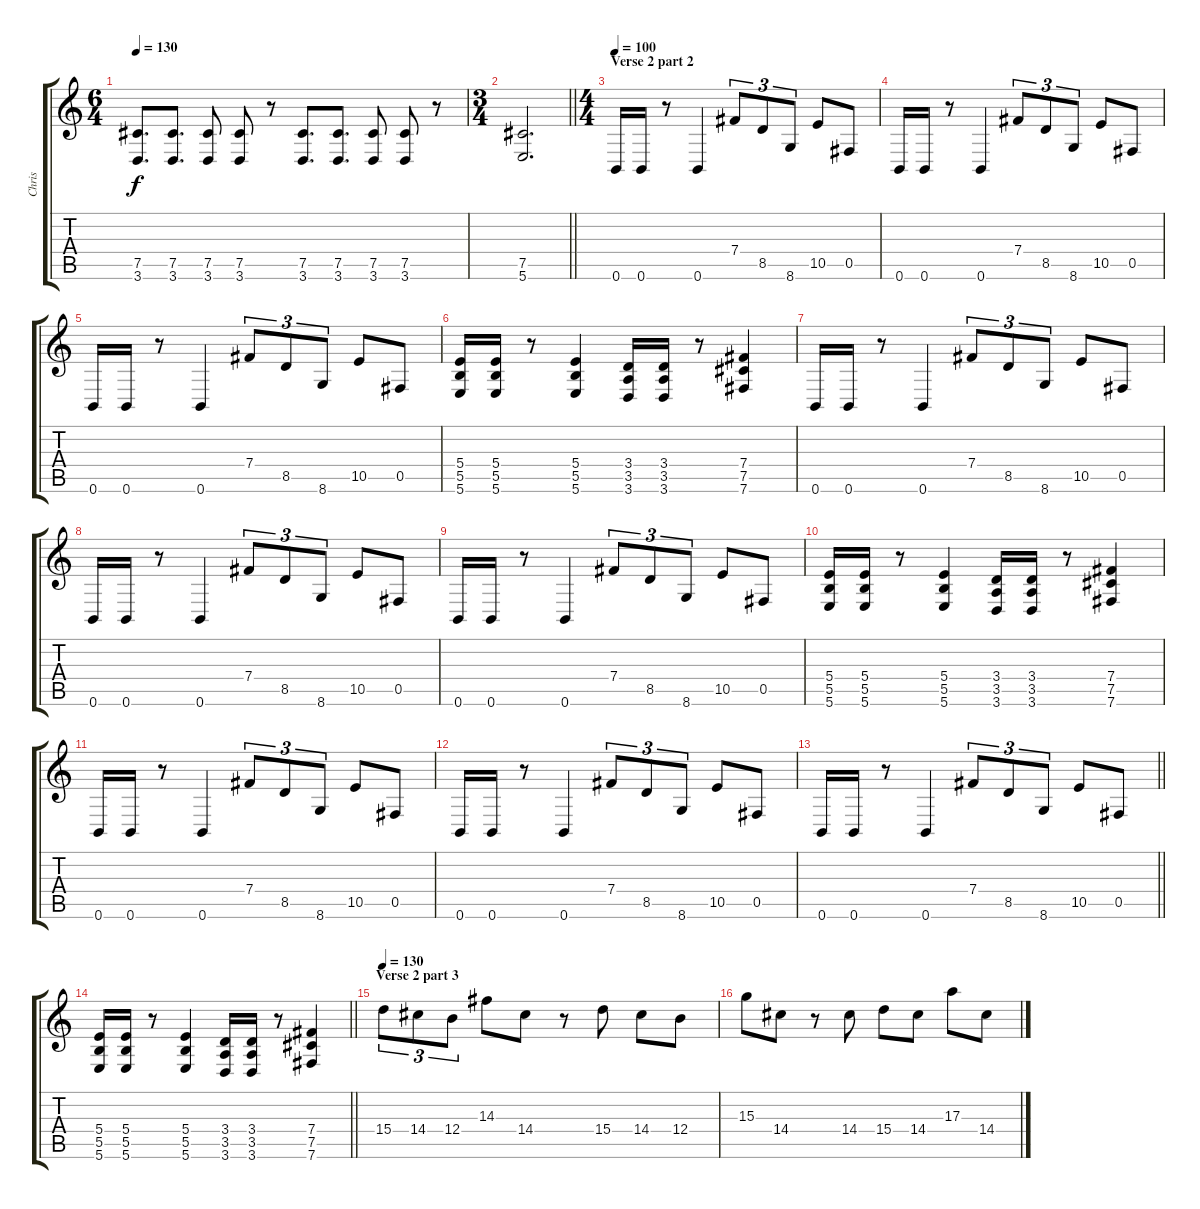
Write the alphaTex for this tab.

\track ("Chris" "Chris") {instrument overdrivenguitar}
\staff {score tabs}
\tuning (Db4 Ab3 E3 B2 Gb2 B1) {hide}
\ts (6 4)
\tempo 130
\clef g2
\ks c
(7.5 3.6).8{d dy f} (7.5 3.6).8{d} (7.5 3.6).8 (7.5 3.6).8 r.8 (7.5 3.6).8{d} (7.5 3.6).8{d} (7.5 3.6).8 (7.5 3.6).8 r.8 |
\ts (3 4)
\barLineRight lightlight
(7.5 5.6).2{d} |
\ts (4 4)
\section ("" "Verse 2 part 2")
\tempo 100
0.6.16 0.6.16 r.8 0.6.4 7.4.8{tu (3 2)} 8.5.8{tu (3 2)} 8.6.8{tu (3 2)} 10.5.8 0.5.8 |
0.6.16 0.6.16 r.8 0.6.4 7.4.8{tu (3 2)} 8.5.8{tu (3 2)} 8.6.8{tu (3 2)} 10.5.8 0.5.8 |
0.6.16 0.6.16 r.8 0.6.4 7.4.8{tu (3 2)} 8.5.8{tu (3 2)} 8.6.8{tu (3 2)} 10.5.8 0.5.8 |
(5.4 5.5 5.6).16 (5.4 5.5 5.6).16 r.8 (5.4 5.5 5.6).4 (3.4 3.5 3.6).16 (3.4 3.5 3.6).16 r.8 (7.4 7.5 7.6).4 |
0.6.16 0.6.16 r.8 0.6.4 7.4.8{tu (3 2)} 8.5.8{tu (3 2)} 8.6.8{tu (3 2)} 10.5.8 0.5.8 |
0.6.16 0.6.16 r.8 0.6.4 7.4.8{tu (3 2)} 8.5.8{tu (3 2)} 8.6.8{tu (3 2)} 10.5.8 0.5.8 |
0.6.16 0.6.16 r.8 0.6.4 7.4.8{tu (3 2)} 8.5.8{tu (3 2)} 8.6.8{tu (3 2)} 10.5.8 0.5.8 |
(5.4 5.5 5.6).16 (5.4 5.5 5.6).16 r.8 (5.4 5.5 5.6).4 (3.4 3.5 3.6).16 (3.4 3.5 3.6).16 r.8 (7.4 7.5 7.6).4 |
0.6.16 0.6.16 r.8 0.6.4 7.4.8{tu (3 2)} 8.5.8{tu (3 2)} 8.6.8{tu (3 2)} 10.5.8 0.5.8 |
0.6.16 0.6.16 r.8 0.6.4 7.4.8{tu (3 2)} 8.5.8{tu (3 2)} 8.6.8{tu (3 2)} 10.5.8 0.5.8 |
\barLineRight lightlight
0.6.16 0.6.16 r.8 0.6.4 7.4.8{tu (3 2)} 8.5.8{tu (3 2)} 8.6.8{tu (3 2)} 10.5.8 0.5.8 |
\barLineRight lightlight
(5.4 5.5 5.6).16 (5.4 5.5 5.6).16 r.8 (5.4 5.5 5.6).4 (3.4 3.5 3.6).16 (3.4 3.5 3.6).16 r.8 (7.4 7.5 7.6).4 |
\section ("" "Verse 2 part 3")
\tempo 130
15.4.8{tu (3 2)} 14.4.8{tu (3 2)} 12.4.8{tu (3 2)} 14.3.8 14.4.8 r.8 15.4.8 14.4.8 12.4.8 |
15.3.8 14.4.8 r.8 14.4.8 15.4.8 14.4.8 17.3.8 14.4.8
